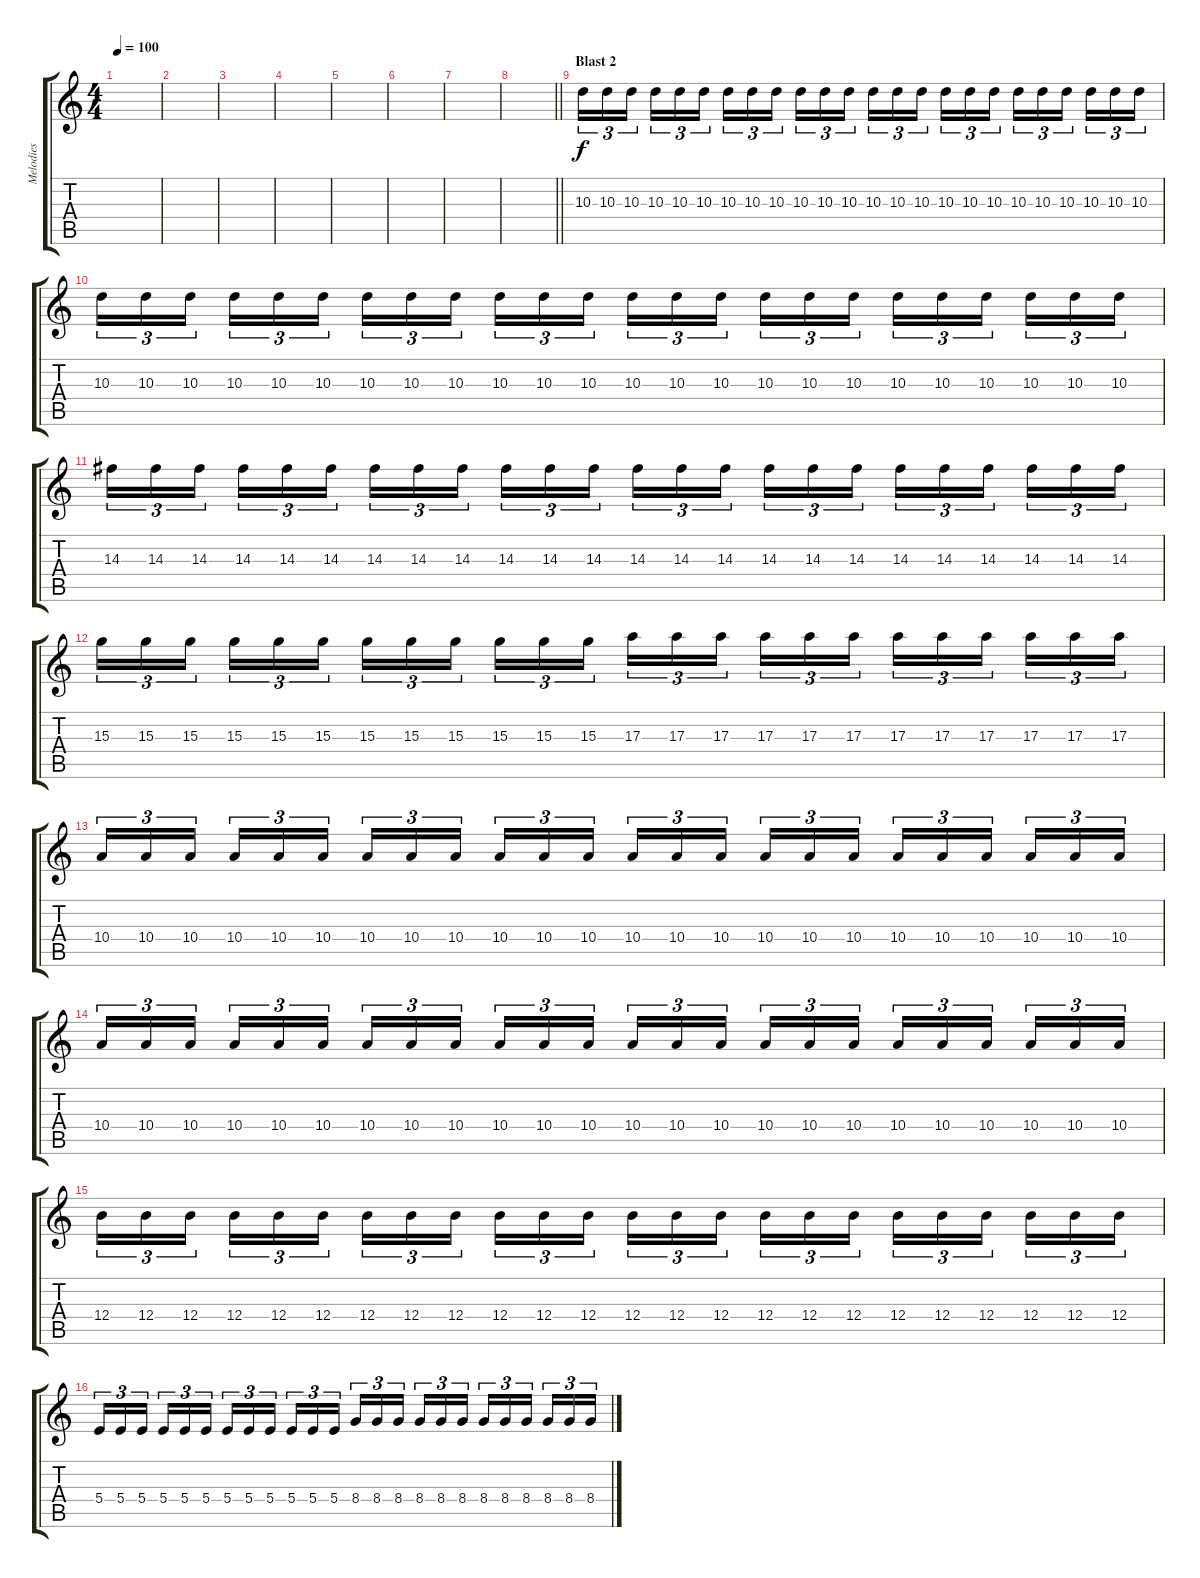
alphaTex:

\track ("Melodies" "Melodies") {instrument distortionguitar}
\staff {score tabs}
\tuning (Db4 Ab3 E3 B2 Gb2 Db2) {hide}
\ts (4 4)
\tempo 100
\clef g2
\ks c
|
|
|
|
|
|
|
\barLineRight lightlight
|
\section ("" "Blast 2")
10.3.16{tu (3 2)} 10.3.16{tu (3 2)} 10.3.16{tu (3 2) beam splitsecondary} 10.3.16{tu (3 2)} 10.3.16{tu (3 2)} 10.3.16{tu (3 2)} 10.3.16{tu (3 2)} 10.3.16{tu (3 2)} 10.3.16{tu (3 2) beam splitsecondary} 10.3.16{tu (3 2)} 10.3.16{tu (3 2)} 10.3.16{tu (3 2)} 10.3.16{tu (3 2)} 10.3.16{tu (3 2)} 10.3.16{tu (3 2) beam splitsecondary} 10.3.16{tu (3 2)} 10.3.16{tu (3 2)} 10.3.16{tu (3 2)} 10.3.16{tu (3 2)} 10.3.16{tu (3 2)} 10.3.16{tu (3 2) beam splitsecondary} 10.3.16{tu (3 2)} 10.3.16{tu (3 2)} 10.3.16{tu (3 2)} |
10.3.16{tu (3 2)} 10.3.16{tu (3 2)} 10.3.16{tu (3 2) beam splitsecondary} 10.3.16{tu (3 2)} 10.3.16{tu (3 2)} 10.3.16{tu (3 2)} 10.3.16{tu (3 2)} 10.3.16{tu (3 2)} 10.3.16{tu (3 2) beam splitsecondary} 10.3.16{tu (3 2)} 10.3.16{tu (3 2)} 10.3.16{tu (3 2)} 10.3.16{tu (3 2)} 10.3.16{tu (3 2)} 10.3.16{tu (3 2) beam splitsecondary} 10.3.16{tu (3 2)} 10.3.16{tu (3 2)} 10.3.16{tu (3 2)} 10.3.16{tu (3 2)} 10.3.16{tu (3 2)} 10.3.16{tu (3 2) beam splitsecondary} 10.3.16{tu (3 2)} 10.3.16{tu (3 2)} 10.3.16{tu (3 2)} |
14.3.16{tu (3 2)} 14.3.16{tu (3 2)} 14.3.16{tu (3 2) beam splitsecondary} 14.3.16{tu (3 2)} 14.3.16{tu (3 2)} 14.3.16{tu (3 2)} 14.3.16{tu (3 2)} 14.3.16{tu (3 2)} 14.3.16{tu (3 2) beam splitsecondary} 14.3.16{tu (3 2)} 14.3.16{tu (3 2)} 14.3.16{tu (3 2)} 14.3.16{tu (3 2)} 14.3.16{tu (3 2)} 14.3.16{tu (3 2) beam splitsecondary} 14.3.16{tu (3 2)} 14.3.16{tu (3 2)} 14.3.16{tu (3 2)} 14.3.16{tu (3 2)} 14.3.16{tu (3 2)} 14.3.16{tu (3 2) beam splitsecondary} 14.3.16{tu (3 2)} 14.3.16{tu (3 2)} 14.3.16{tu (3 2)} |
15.3.16{tu (3 2)} 15.3.16{tu (3 2)} 15.3.16{tu (3 2) beam splitsecondary} 15.3.16{tu (3 2)} 15.3.16{tu (3 2)} 15.3.16{tu (3 2)} 15.3.16{tu (3 2)} 15.3.16{tu (3 2)} 15.3.16{tu (3 2) beam splitsecondary} 15.3.16{tu (3 2)} 15.3.16{tu (3 2)} 15.3.16{tu (3 2)} 17.3.16{tu (3 2)} 17.3.16{tu (3 2)} 17.3.16{tu (3 2) beam splitsecondary} 17.3.16{tu (3 2)} 17.3.16{tu (3 2)} 17.3.16{tu (3 2)} 17.3.16{tu (3 2)} 17.3.16{tu (3 2)} 17.3.16{tu (3 2) beam splitsecondary} 17.3.16{tu (3 2)} 17.3.16{tu (3 2)} 17.3.16{tu (3 2)} |
10.4.16{tu (3 2)} 10.4.16{tu (3 2)} 10.4.16{tu (3 2) beam splitsecondary} 10.4.16{tu (3 2)} 10.4.16{tu (3 2)} 10.4.16{tu (3 2)} 10.4.16{tu (3 2)} 10.4.16{tu (3 2)} 10.4.16{tu (3 2) beam splitsecondary} 10.4.16{tu (3 2)} 10.4.16{tu (3 2)} 10.4.16{tu (3 2)} 10.4.16{tu (3 2)} 10.4.16{tu (3 2)} 10.4.16{tu (3 2) beam splitsecondary} 10.4.16{tu (3 2)} 10.4.16{tu (3 2)} 10.4.16{tu (3 2)} 10.4.16{tu (3 2)} 10.4.16{tu (3 2)} 10.4.16{tu (3 2) beam splitsecondary} 10.4.16{tu (3 2)} 10.4.16{tu (3 2)} 10.4.16{tu (3 2)} |
10.4.16{tu (3 2)} 10.4.16{tu (3 2)} 10.4.16{tu (3 2) beam splitsecondary} 10.4.16{tu (3 2)} 10.4.16{tu (3 2)} 10.4.16{tu (3 2)} 10.4.16{tu (3 2)} 10.4.16{tu (3 2)} 10.4.16{tu (3 2) beam splitsecondary} 10.4.16{tu (3 2)} 10.4.16{tu (3 2)} 10.4.16{tu (3 2)} 10.4.16{tu (3 2)} 10.4.16{tu (3 2)} 10.4.16{tu (3 2) beam splitsecondary} 10.4.16{tu (3 2)} 10.4.16{tu (3 2)} 10.4.16{tu (3 2)} 10.4.16{tu (3 2)} 10.4.16{tu (3 2)} 10.4.16{tu (3 2) beam splitsecondary} 10.4.16{tu (3 2)} 10.4.16{tu (3 2)} 10.4.16{tu (3 2)} |
12.4.16{tu (3 2)} 12.4.16{tu (3 2)} 12.4.16{tu (3 2) beam splitsecondary} 12.4.16{tu (3 2)} 12.4.16{tu (3 2)} 12.4.16{tu (3 2)} 12.4.16{tu (3 2)} 12.4.16{tu (3 2)} 12.4.16{tu (3 2) beam splitsecondary} 12.4.16{tu (3 2)} 12.4.16{tu (3 2)} 12.4.16{tu (3 2)} 12.4.16{tu (3 2)} 12.4.16{tu (3 2)} 12.4.16{tu (3 2) beam splitsecondary} 12.4.16{tu (3 2)} 12.4.16{tu (3 2)} 12.4.16{tu (3 2)} 12.4.16{tu (3 2)} 12.4.16{tu (3 2)} 12.4.16{tu (3 2) beam splitsecondary} 12.4.16{tu (3 2)} 12.4.16{tu (3 2)} 12.4.16{tu (3 2)} |
5.4.16{tu (3 2)} 5.4.16{tu (3 2)} 5.4.16{tu (3 2) beam splitsecondary} 5.4.16{tu (3 2)} 5.4.16{tu (3 2)} 5.4.16{tu (3 2)} 5.4.16{tu (3 2)} 5.4.16{tu (3 2)} 5.4.16{tu (3 2) beam splitsecondary} 5.4.16{tu (3 2)} 5.4.16{tu (3 2)} 5.4.16{tu (3 2)} 8.4.16{tu (3 2)} 8.4.16{tu (3 2)} 8.4.16{tu (3 2) beam splitsecondary} 8.4.16{tu (3 2)} 8.4.16{tu (3 2)} 8.4.16{tu (3 2)} 8.4.16{tu (3 2)} 8.4.16{tu (3 2)} 8.4.16{tu (3 2) beam splitsecondary} 8.4.16{tu (3 2)} 8.4.16{tu (3 2)} 8.4.16{tu (3 2)}
